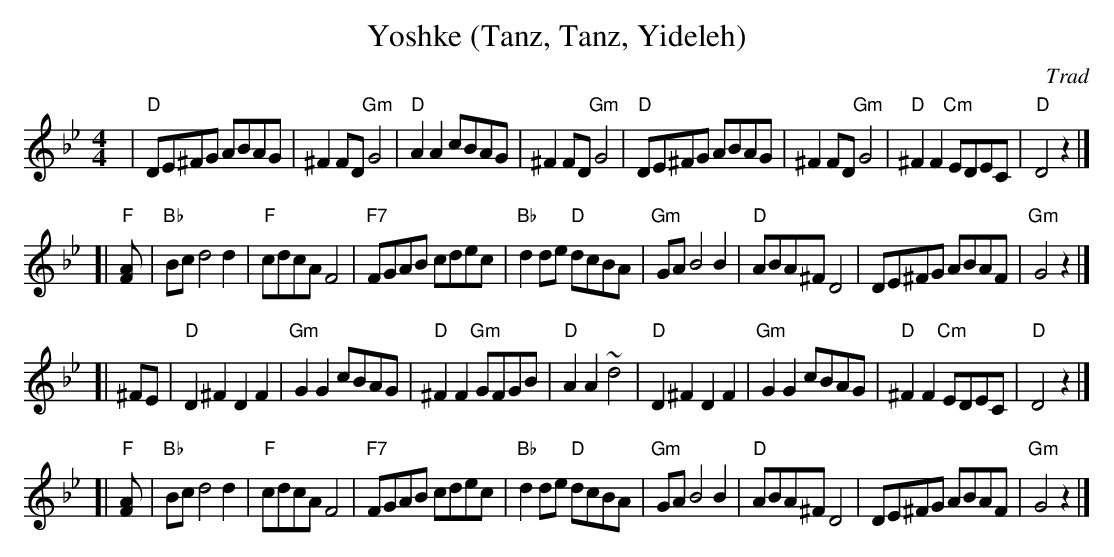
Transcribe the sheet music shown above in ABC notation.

X:1
T: Yoshke (Tanz, Tanz, Yideleh)
O: Trad
M: 4/4
L: 1/8
K: Gm
|  "D"DE^FG ABAG | ^F2FD "Gm"G4 | "D"A2A2 cBAG | ^F2FD "Gm"G4 \
|  "D"DE^FG ABAG | ^F2FD "Gm"G4 | "D"^F2F2 "Cm"EDEC | "D"D4 z2 |]
[| "F"[F2A] \
|  "Bb"Bcd4 d2 | "F"cdcA F4 | "F7"FGAB cdec | "Bb"d2de "D"dcBA \
|  "Gm"GAB4 B2 | "D"ABA^F D4 | DE^FG ABAF | "Gm"G4 z2 |]
[| ^FE \
|  "D"D2^F2 D2F2 | "Gm"G2G2 cBAG | "D"^F2F2 "Gm"GFGB | "D"A2A2 ~d4 \
|  "D"D2^F2 D2F2 | "Gm"G2G2 cBAG | "D"^F2F2 "Cm"EDEC | "D"D4 z2 |]
[| "F"[F2A] \
|  "Bb"Bcd4 d2 | "F"cdcA F4 | "F7"FGAB cdec | "Bb"d2de "D"dcBA \
|  "Gm"GAB4 B2 | "D"ABA^F D4 | DE^FG ABAF | "Gm"G4 z2 |]
